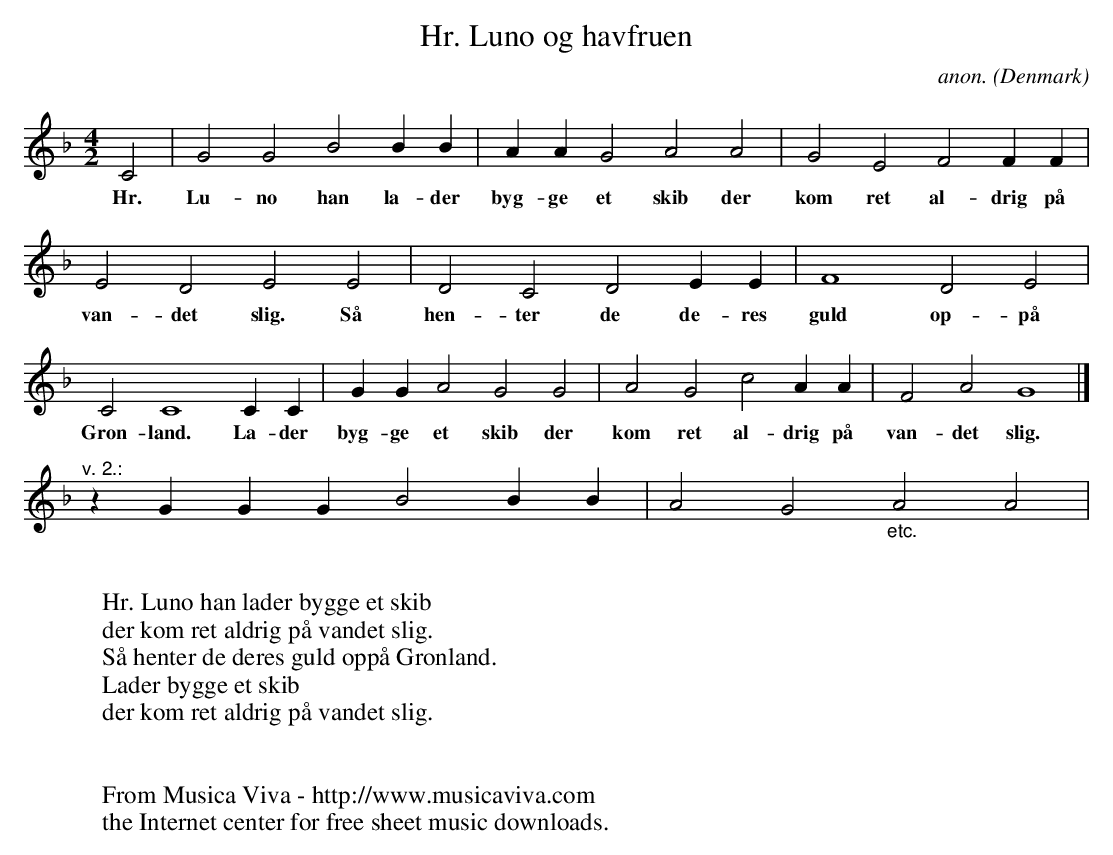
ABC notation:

X:1
T:Hr. Luno og havfruen
C:anon.
O:Denmark
M:4/2 %org.: C|
L:1/2
K:Cmix
C|GG BB/B/|A/A/G AA|GE FF/F/|
w:Hr. Lu-no han la-der byg-ge et skib der kom ret al-drig p\aa
ED EE|DC DE/E/|F2 DE|
w:van-det slig. S\aa hen-ter de de-res guld op-p\aa
CC2 C/C/|G/G/A GG|AG cA/A/|FAG2|]
w:Gr\on-land. La-der byg-ge et skib der kom ret al-drig p\aa van-det slig.
"^v. 2.:"z/G/G/G/ BB/B/|AG "_etc."AA|
W:
W:Hr. Luno han lader bygge et skib
W:der kom ret aldrig p\aa vandet slig.
W:S\aa henter de deres guld opp\aa Gr\onland.
W:Lader bygge et skib
W:der kom ret aldrig p\aa vandet slig.
W:
W:
W:  From Musica Viva - http://www.musicaviva.com
W:  the Internet center for free sheet music downloads.
